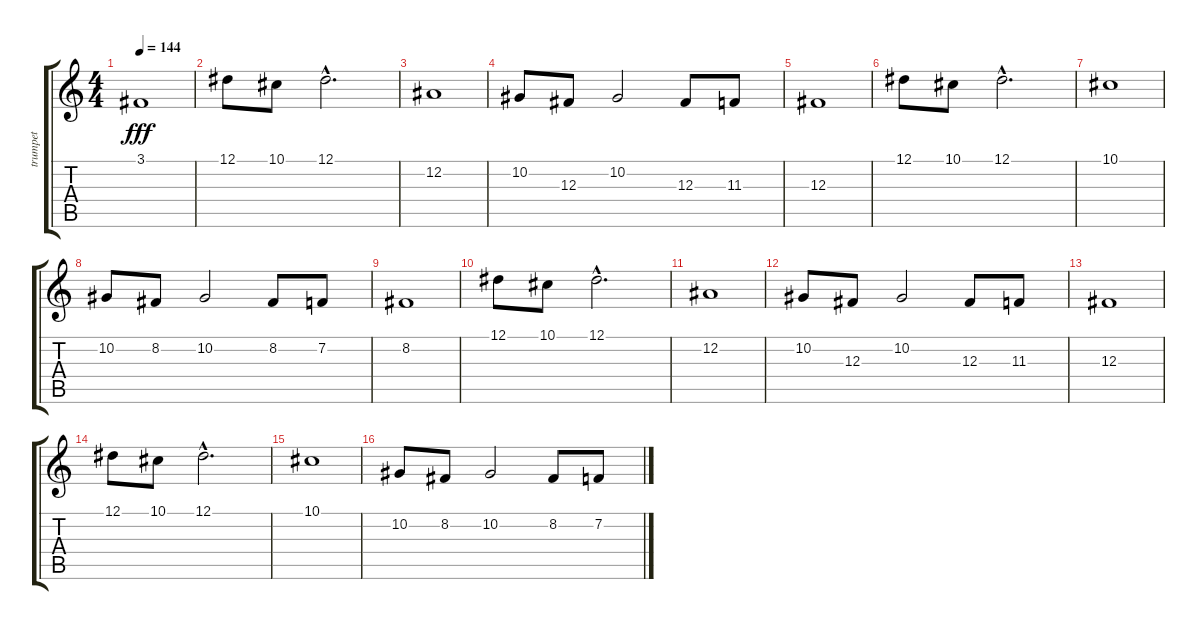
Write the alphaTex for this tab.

\track ("trumpet" "trumpet") {instrument stringensemble1}
\staff {score tabs}
\tuning (Eb4 Bb3 Gb3 Db3 Ab2 Eb2) {hide}
\ts (4 4)
\tempo 144
\clef g2
\ks c
3.1.1{dy fff} |
12.1.8 10.1.8 12.1{hac}.2{d} |
12.2.1 |
10.2.8 12.3.8 10.2.2 12.3.8 11.3.8 |
12.3.1 |
12.1.8 10.1.8 12.1{hac}.2{d} |
10.1.1 |
10.2.8 8.2.8 10.2.2 8.2.8 7.2.8 |
8.2.1 |
12.1.8 10.1.8 12.1{hac}.2{d} |
12.2.1 |
10.2.8 12.3.8 10.2.2 12.3.8 11.3.8 |
12.3.1 |
12.1.8 10.1.8 12.1{hac}.2{d} |
10.1.1 |
10.2.8 8.2.8 10.2.2 8.2.8 7.2.8
